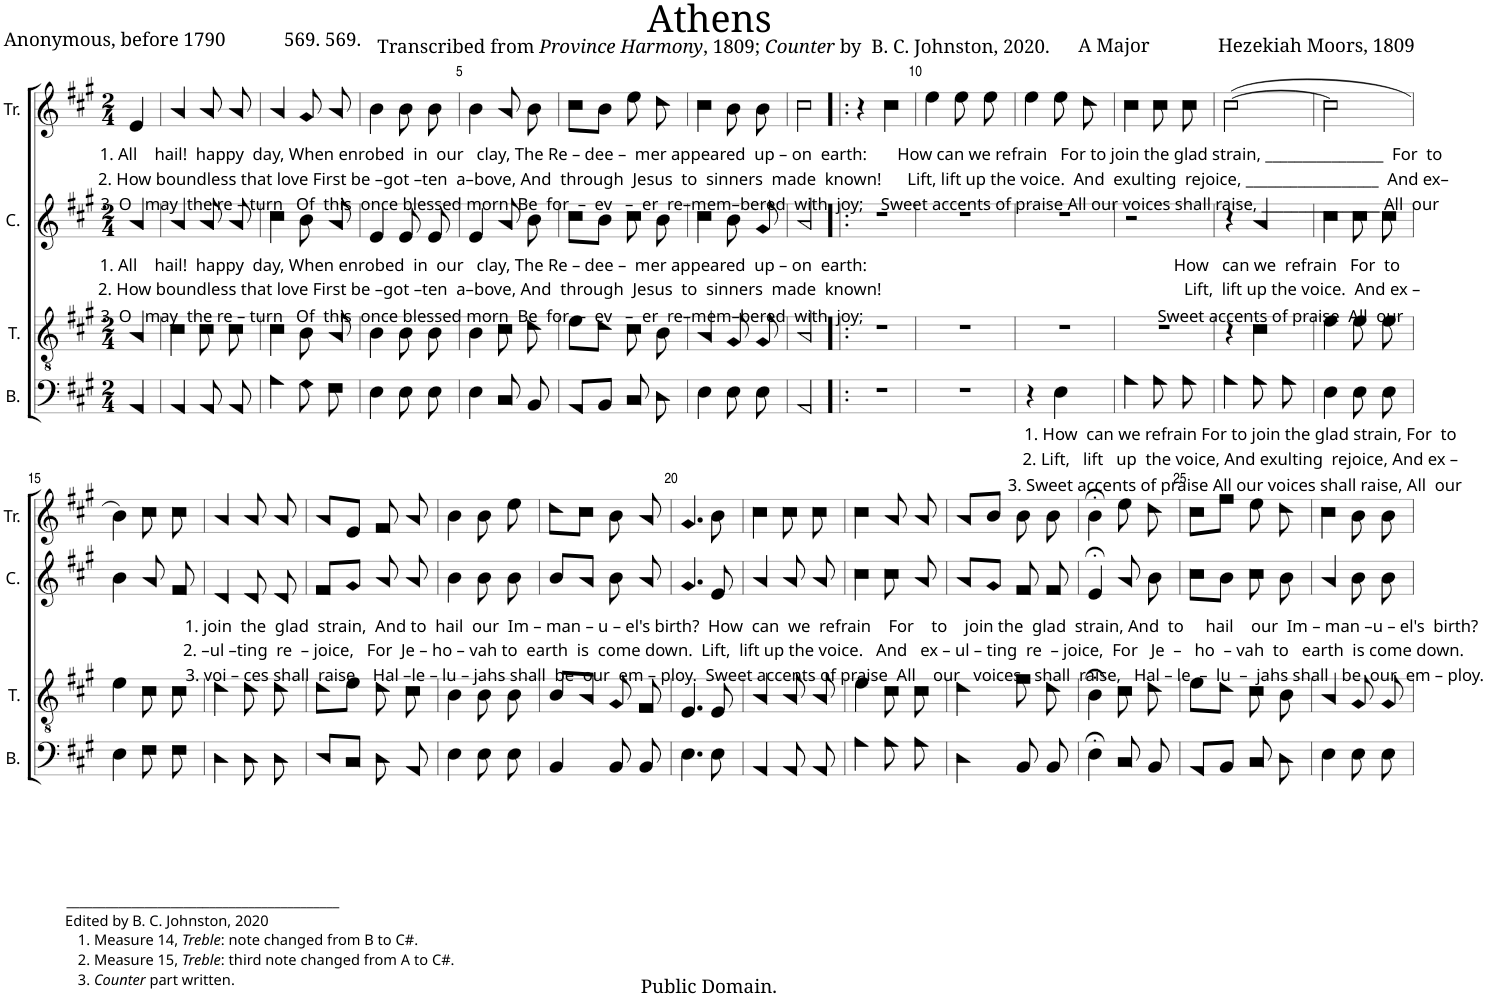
**kern	**kern	**kern	**kern
*part4	*part3	*part2	*part1
*staff4	*staff3	*staff2	*staff1
*I"B.	*I"T.	*I"C.	*I"Tr.
*I'B.	*I'T.	*I'C.	*I'Tr.
*clefF4	*clefGv2	*clefG2	*clefG2
*k[f#c#g#]	*k[f#c#g#]	*k[f#c#g#]	*k[f#c#g#]
*M2/4	*M2/4	*M2/4	*M2/4
=1	=1	=1	=1
!	!	!	!LO:TX:b:t=1. All    hail!  happy  day, When enrobed  in  our   clay, The Re – dee –  mer appeared  up – on  earth&colon;       How can we refrain   For to join the glad strain, ________________  For  to
!	!	!	!LO:TX:b:t=2. How boundless that love First be –got –ten  a–bove, And  through  Jesus  to  sinners  made  known!      Lift, lift up the voice.  And  exulting  rejoice, __________________  And ex–
!	!	!	!LO:TX:b:t=3. O   may  the re – turn   Of  this  once blessed morn  Be  for  –  ev   –  er  re–mem–bered  with  joy;    Sweet accents of praise All our voices shall raise, ________________ All  our
!	!	!LO:TX:b:t=1. All    hail!  happy  day, When enrobed  in  our   clay, The Re – dee –  mer appeared  up – on  earth&colon;                                                                       How   can we  refrain   For  to	!
!	!	!LO:TX:b:t=2. How boundless that love First be –got –ten  a–bove, And  through  Jesus  to  sinners  made  known!                                                                      Lift,  lift up the voice.  And ex –	!
!	!	!LO:TX:b:t=3. O   may  the re – turn   Of  this  once blessed morn  Be  for  –  ev   –  er  re–mem–bered  with  joy;                                                                    Sweet accents of praise  All  our	!
4AA!/	4A!/	4a!/	4e!/
=2	=2	=2	=2
4AA!/	4c#!\	4a!/	4a!/
8AA!/	8c#!\	8a!/	8a!/
8AA!/	8c#!\	8a!/	8a!/
=3	=3	=3	=3
4A!\	4c#!\	4cc#!\	4a!/
8G#!\	8B!\	8b!\	8g#!/
8F#!\	8A!/	8a!/	8a!/
=4	=4	=4	=4
4E!\	4B!\	4e!/	4b!\
8E!\	8B!\	8e!/	8b!\
8E!\	8B!\	8e!/	8b!\
=5	=5	=5	=5
4E!\	4B!\	4e!/	4b!\
8C#!/	8c#!\	8a!/	8a!/
8BB!/	8d!\	8b!\	8b!\
=6	=6	=6	=6
8AA!/L	8e!\L	8cc#!\L	8cc#!\L
8BB!/J	8d!\J	8b!\J	8b!\J
8C#!/	8c#!\	8cc#!\	8ee!\
8D!\	8B!\	8b!\	8dd!\
=7	=7	=7	=7
4E!\	4A!/	4cc#!\	4cc#!\
8E!\	8G#!/	8b!\	8b!\
8E!\	8G#!/	8g#!/	8b!\
=8	=8	=8	=8
2AA!/	2A!/	2a!/	2cc#!\
=9!|:	=9!|:	=9!|:	=9!|:
2r	2r	2r	4r
.	.	.	4cc#!\
=10	=10	=10	=10
2r	2r	2r	4ee!\
.	.	.	8ee!\
.	.	.	8ee!\
=11	=11	=11	=11
4r	2r	2r	4ee!\
!LO:TX:b:t=1. How  can we refrain For to join the glad strain, For  to	!	!	!
!LO:TX:b:t=2. Lift,   lift   up  the voice, And exulting  rejoice, And ex –	!	!	!
!LO:TX:b:t=3. Sweet accents of praise All our voices shall raise, All  our	!	!	!
4E!\	.	.	8ee!\
.	.	.	8dd!\
=12	=12	=12	=12
4A!\	2r	2r	4cc#!\
8A!\	.	.	8cc#!\
8A!\	.	.	8cc#!\
=13	=13	=13	=13
4A!\	4r	4r	([2cc#!\
8A!\	4c#!\	4a!/	.
8A!\	.	.	.
=14	=14	=14	=14
4E!\	4e!\	4cc#!\	2cc#!\]
8E!\	8e!\	8cc#!\	.
8E!\	8e!\	8cc#!\	.
!!LO:LB:g=z
=15	=15	=15	=15
4E!\	4e!\	4b!\	4b!\)
8F#!\	8c#!\	8a!/	8cc#!\
8F#!\	8c#!\	8f#!/	8cc#!\
=16	=16	=16	=16
!	!	!LO:TX:b:t=1. join  the  glad  strain,  And to  hail  our  Im – man – u – el's birth?  How  can  we  refrain    For    to    join the  glad  strain, And  to     hail    our  Im – man –u – el's  birth?	!
!	!	!LO:TX:b:t=2. –ul –ting  re  – joice,   For  Je – ho – vah to  earth  is  come down.  Lift,  lift up the voice.   And   ex – ul – ting  re  – joice,  For   Je  –   ho  – vah  to   earth  is come down.	!
!	!	!LO:TX:b:t=3. voi – ces shall  raise,   Hal –le – lu – jahs shall  be  our  em – ploy.  Sweet accents of praise  All    our   voices   shall  raise,   Hal – le  –  lu  –  jahs shall   be  our  em – ploy.	!
4D!\	4d!\	4d!/	4a!/
8D!\	8d!\	8d!/	8a!/
8D!\	8d!\	8d!/	8a!/
=17	=17	=17	=17
!LO:TX:b:t=__________________________________________	!	!	!
!LO:TX:b:t=Edited by B. C. Johnston, 2020	!	!	!
!LO:TX:b:t=1. Measure 14,	!	!	!
!LO:TX:b:i:t=Treble	!	!	!
!LO:TX:b:t=&colon; note changed from B to C#.	!	!	!
!LO:TX:b:t=2. Measure 15,	!	!	!
!LO:TX:b:i:t=Treble	!	!	!
!LO:TX:b:t=&colon; third note changed from A to C#.	!	!	!
!LO:TX:b:t=3.	!	!	!
!LO:TX:b:i:t=Counter	!	!	!
!LO:TX:b:t=part written.	!	!	!
8D!/L	8d!\L	8f#!/L	8a!/L
8C#!/J	8e!\J	8g#!/J	8e!/J
8D!\	8d!\	8a!/	8f#!/
8AA!/	8c#!\	8a!/	8a!/
=18	=18	=18	=18
4E!\	4B!\	4b!\	4b!\
8E!\	8B!\	8b!\	8b!\
8E!\	8B!\	8b!\	8ee!\
=19	=19	=19	=19
4BB!/	8B!/L	8b!/L	8dd!\L
.	8A!/J	8a!/J	8cc#!\J
8BB!/	8G#!/	8b!\	8b!\
8BB!/	8F#!/	8a!/	8a!/
=20	=20	=20	=20
4.E!\	4.E!/	4.g#!/	4.g#!/
8E!\	8E!/	8e!/	8b!\
=21	=21	=21	=21
4AA!/	4A!/	4a!/	4cc#!\
8AA!/	8A!/	8a!/	8cc#!\
8AA!/	8A!/	8a!/	8cc#!\
=22	=22	=22	=22
4A!\	4e!\	4cc#!\	4cc#!\
8A!\	8c#!\	8cc#!\	8a!/
8A!\	8c#!\	8a!/	8a!/
=23	=23	=23	=23
4D!\	4d!\	8a!/L	8a!/L
.	.	8g#!/J	8b!/J
8BB!/	8f#!\	8f#!/	8b!\
8BB!/	8d!\	8f#!/	8b!\
=24	=24	=24	=24
4E;<!\	4B;<!\	4e;<!/	4b;<!\
8C#!/	8c#!\	8a!/	8ee!\
8BB!/	8d!\	8b!\	8dd!\
=25	=25	=25	=25
8AA!/L	8e!\L	8cc#!\L	8cc#!\L
8BB!/J	8d!\J	8b!\J	8ff#!\J
8C#!/	8c#!\	8cc#!\	8ee!\
8D!\	8B!\	8b!\	8dd!\
=26	=26	=26	=26
4E!\	4A!/	4a!/	4cc#!\
8E!\	8G#!/	8b!\	8b!\
8E!\	8G#!/	8b!\	8b!\
=	=	=	=
*-	*-	*-	*-
